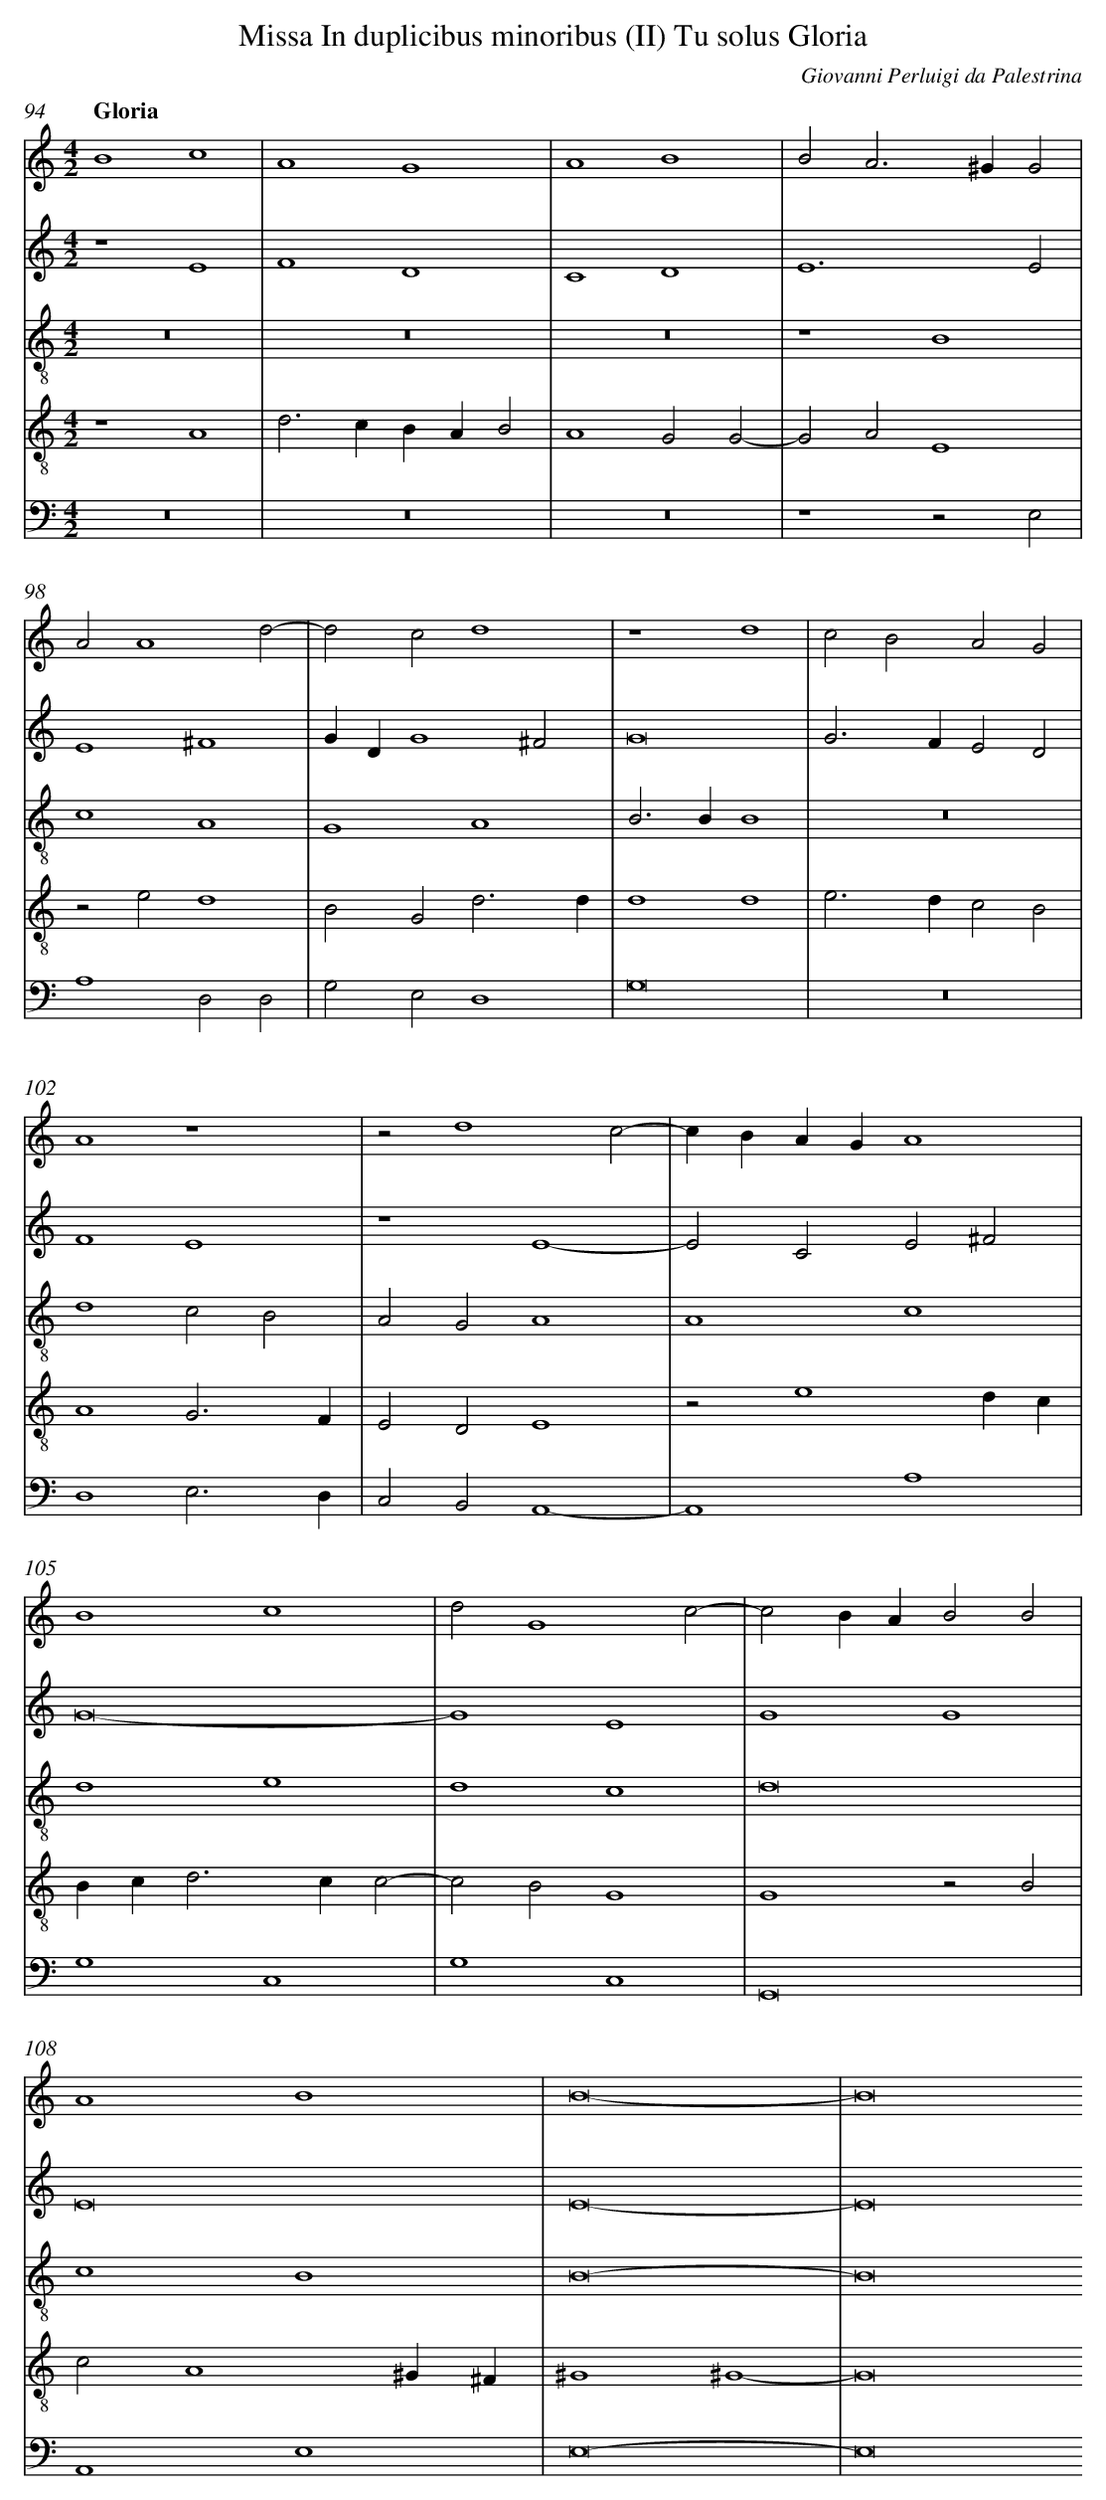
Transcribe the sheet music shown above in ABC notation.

X:1
T: Missa In duplicibus minoribus (II) Tu solus Gloria
C: Giovanni Perluigi da Palestrina
L: 1/4
M: 4/2
Q: "Gloria"
V: 1 clef=treble
V: 2 clef=treble
V: 3 clef=treble-8
V: 4 clef=treble-8
V: 5 clef=bass
K: C
[V:1] B4c4 |
[V:2] z4E4 |
[V:3] z8 |
[V:4] z4A4 |
[V:5] z8 |
[V:1] A4G4 |
[V:2] F4D4 |
[V:3] z8 |
[V:4] d2>c2BAB2 |
[V:5] z8 |
[V:1] A4B4 |
[V:2] C4D4 |
[V:3] z8 |
[V:4] A4G2G2- |
[V:5] z8 |
[V:1] B2A2>^G2G2 |
[V:2] E6E2 |
[V:3] z4B4 |
[V:4] G2A2E4 |
[V:5] z4z2E,2 |
[V:1] A2A4d2- |
[V:2] E4^F4 |
[V:3] c4A4 |
[V:4] z2e2d4 |
[V:5] A,4D,2D,2 |
[V:1] d2c2d4 |
[V:2] GDG4^F2 |
[V:3] G4A4 |
[V:4] B2G2d3d |
[V:5] G,2E,2D,4 |
[V:1] z4d4 |
[V:2] G8 |
[V:3] B2>B2B4 |
[V:4] d4d4 |
[V:5] G,8 |
[V:1] c2B2A2G2 |
[V:2] G2>F2E2D2 |
[V:3] z8 |
[V:4] e2>d2c2B2 |
[V:5] z8 |
[V:1] A4z4 |
[V:2] F4E4 |
[V:3] d4c2B2 |
[V:4] A4G3F |
[V:5] D,4E,3D, |
[V:1] z2d4c2- |
[V:2] z4E4- |
[V:3] A2G2A4 |
[V:4] E2D2E4 |
[V:5] C,2B,,2A,,4- |
[V:1] cBAGA4 |
[V:2] E2C2E2^F2 |
[V:3] A4c4 |
[V:4] z2e4dc |
[V:5] A,,4A,4 |
[V:1] B4c4 |
[V:2] G8- |
[V:3] d4e4 |
[V:4] Bc2<d2cc2- |
[V:5] G,4C,4 |
[V:1] d2G4c2- |
[V:2] G4E4 |
[V:3] d4c4 |
[V:4] c2B2G4 |
[V:5] G,4C,4 |
[V:1] c2BAB2B2 |
[V:2] G4G4 |
[V:3] d8 |
[V:4] G4z2B2 |
[V:5] G,,8 |
[V:1] A4B4 |
[V:2] E8 |
[V:3] c4B4 |
[V:4] c2A4^G^F |
[V:5] A,,4E,4 |
[V:1] B8- |
[V:2] E8- |
[V:3] B8- |
[V:4] ^G4^G4- |
[V:5] E,8- |
[V:1] B8
[V:2] E8
[V:3] B8
[V:4] G8
[V:5] E,8
